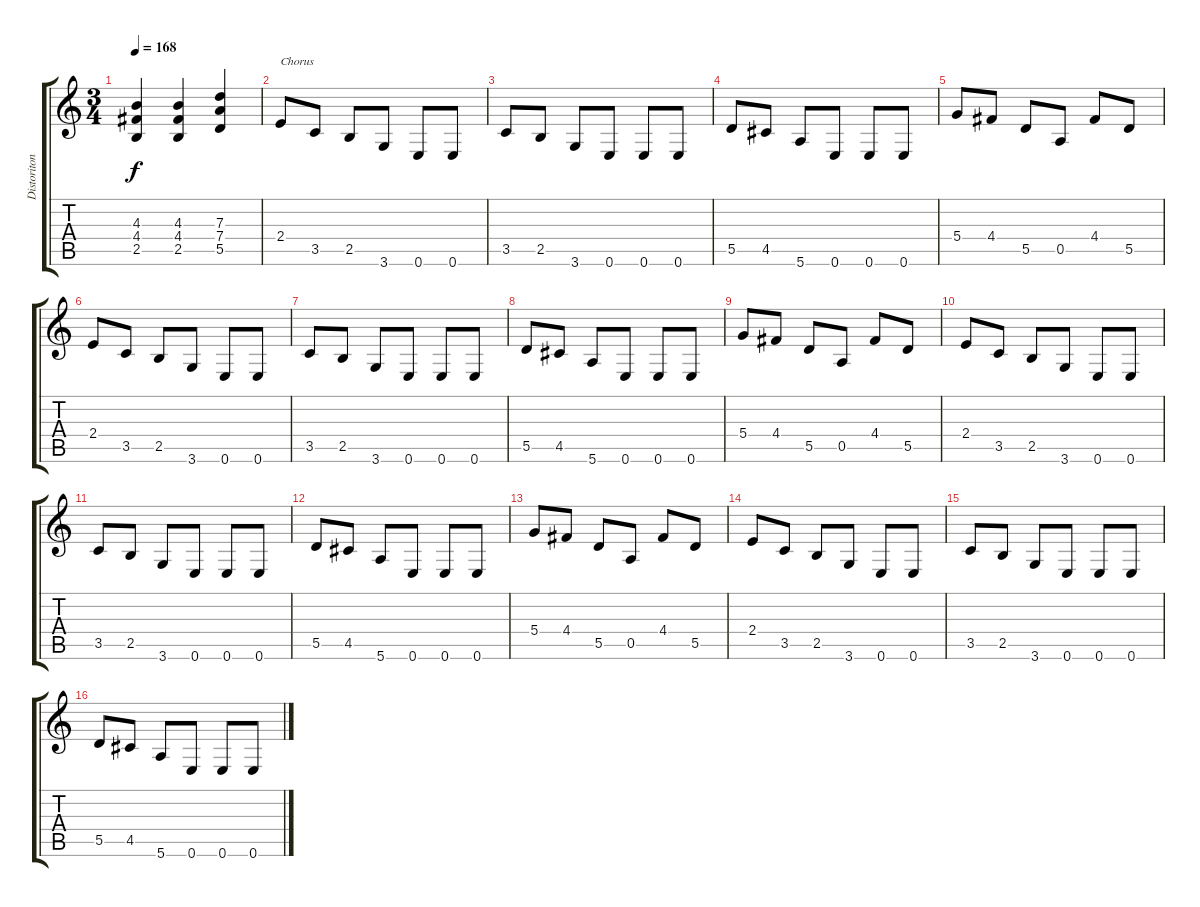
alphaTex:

\track ("Distoriton" "Distoriton") {instrument distortionguitar}
\staff {score tabs}
\tuning (E4 B3 G3 D3 A2 E2) {hide}
\ts (3 4)
\tempo 168
\clef g2
\ks c
(4.3 4.4 2.5).4{dy f} (4.3 4.4 2.5).4 (7.3 7.4 5.5).4 |
2.4.8{txt "Chorus"} 3.5.8 2.5.8 3.6.8 0.6.8 0.6.8 |
3.5.8 2.5.8 3.6.8 0.6.8 0.6.8 0.6.8 |
5.5.8 4.5.8 5.6.8 0.6.8 0.6.8 0.6.8 |
5.4.8 4.4.8 5.5.8 0.5.8 4.4.8 5.5.8 |
2.4.8 3.5.8 2.5.8 3.6.8 0.6.8 0.6.8 |
3.5.8 2.5.8 3.6.8 0.6.8 0.6.8 0.6.8 |
5.5.8 4.5.8 5.6.8 0.6.8 0.6.8 0.6.8 |
5.4.8 4.4.8 5.5.8 0.5.8 4.4.8 5.5.8 |
2.4.8 3.5.8 2.5.8 3.6.8 0.6.8 0.6.8 |
3.5.8 2.5.8 3.6.8 0.6.8 0.6.8 0.6.8 |
5.5.8 4.5.8 5.6.8 0.6.8 0.6.8 0.6.8 |
5.4.8 4.4.8 5.5.8 0.5.8 4.4.8 5.5.8 |
2.4.8 3.5.8 2.5.8 3.6.8 0.6.8 0.6.8 |
3.5.8 2.5.8 3.6.8 0.6.8 0.6.8 0.6.8 |
5.5.8 4.5.8 5.6.8 0.6.8 0.6.8 0.6.8
